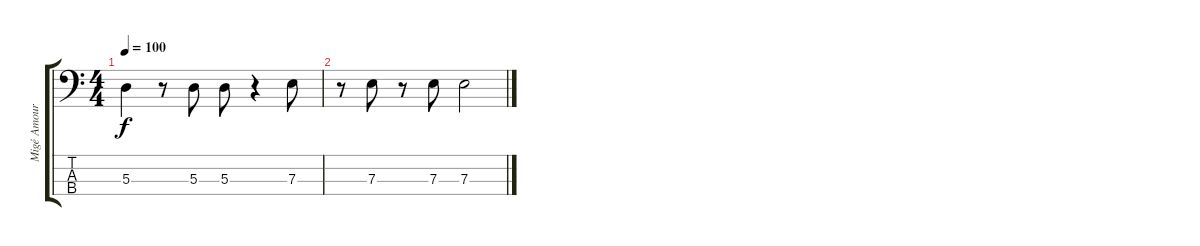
\track ("Migé Amour" "Migé Amour") {instrument electricbassfinger}
\staff {score tabs}
\tuning (G2 D2 A1 E1) {hide}
\ts (4 4)
\tempo 100
\clef f4
\ks c
5.3.4{dy f} r.8 5.3.8 5.3.8 r.4 7.3.8 |
r.8 7.3.8 r.8 7.3.8 7.3.2
